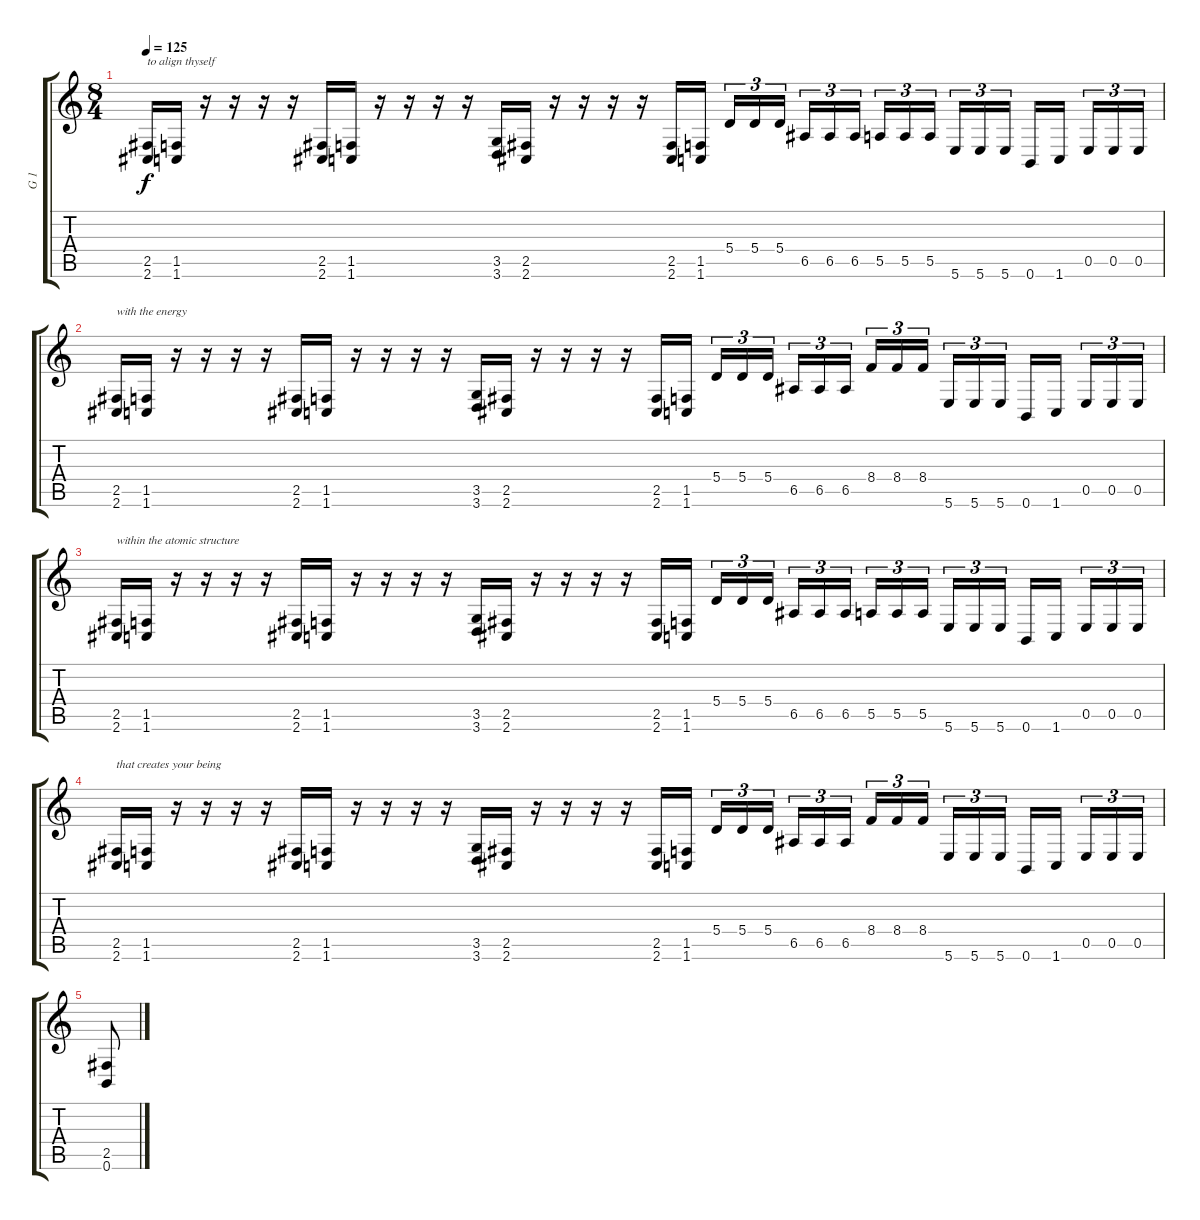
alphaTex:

\track ("G 1" "G 1") {instrument distortionguitar}
\staff {score tabs}
\tuning (B3 Gb3 D3 A2 E2 B1) {hide}
\ts (8 4)
\tempo 125
\clef g2
\ks c
(2.5 2.6).16{txt "to align thyself" dy f} (1.5 1.6).16 r.16 r.16 r.16 r.16 (2.5 2.6).16 (1.5 1.6).16 r.16 r.16 r.16 r.16 (3.5 3.6).16 (2.5 2.6).16 r.16 r.16 r.16 r.16 (2.5 2.6).16 (1.5 1.6).16 5.4.16{tu (3 2)} 5.4.16{tu (3 2)} 5.4.16{tu (3 2) beam splitsecondary} 6.5.16{tu (3 2)} 6.5.16{tu (3 2)} 6.5.16{tu (3 2)} 5.5.16{tu (3 2)} 5.5.16{tu (3 2)} 5.5.16{tu (3 2) beam splitsecondary} 5.6.16{tu (3 2)} 5.6.16{tu (3 2)} 5.6.16{tu (3 2)} 0.6.16 1.6.16{beam splitsecondary} 0.5.16{tu (3 2)} 0.5.16{tu (3 2)} 0.5.16{tu (3 2)} |
(2.5 2.6).16{txt "with the energy"} (1.5 1.6).16 r.16 r.16 r.16 r.16 (2.5 2.6).16 (1.5 1.6).16 r.16 r.16 r.16 r.16 (3.5 3.6).16 (2.5 2.6).16 r.16 r.16 r.16 r.16 (2.5 2.6).16 (1.5 1.6).16 5.4.16{tu (3 2)} 5.4.16{tu (3 2)} 5.4.16{tu (3 2) beam splitsecondary} 6.5.16{tu (3 2)} 6.5.16{tu (3 2)} 6.5.16{tu (3 2)} 8.4.16{tu (3 2)} 8.4.16{tu (3 2)} 8.4.16{tu (3 2) beam splitsecondary} 5.6.16{tu (3 2)} 5.6.16{tu (3 2)} 5.6.16{tu (3 2)} 0.6.16 1.6.16{beam splitsecondary} 0.5.16{tu (3 2)} 0.5.16{tu (3 2)} 0.5.16{tu (3 2)} |
(2.5 2.6).16{txt "within the atomic structure "} (1.5 1.6).16 r.16 r.16 r.16 r.16 (2.5 2.6).16 (1.5 1.6).16 r.16 r.16 r.16 r.16 (3.5 3.6).16 (2.5 2.6).16 r.16 r.16 r.16 r.16 (2.5 2.6).16 (1.5 1.6).16 5.4.16{tu (3 2)} 5.4.16{tu (3 2)} 5.4.16{tu (3 2) beam splitsecondary} 6.5.16{tu (3 2)} 6.5.16{tu (3 2)} 6.5.16{tu (3 2)} 5.5.16{tu (3 2)} 5.5.16{tu (3 2)} 5.5.16{tu (3 2) beam splitsecondary} 5.6.16{tu (3 2)} 5.6.16{tu (3 2)} 5.6.16{tu (3 2)} 0.6.16 1.6.16{beam splitsecondary} 0.5.16{tu (3 2)} 0.5.16{tu (3 2)} 0.5.16{tu (3 2)} |
(2.5 2.6).16{txt "that creates your being"} (1.5 1.6).16 r.16 r.16 r.16 r.16 (2.5 2.6).16 (1.5 1.6).16 r.16 r.16 r.16 r.16 (3.5 3.6).16 (2.5 2.6).16 r.16 r.16 r.16 r.16 (2.5 2.6).16 (1.5 1.6).16 5.4.16{tu (3 2)} 5.4.16{tu (3 2)} 5.4.16{tu (3 2) beam splitsecondary} 6.5.16{tu (3 2)} 6.5.16{tu (3 2)} 6.5.16{tu (3 2)} 8.4.16{tu (3 2)} 8.4.16{tu (3 2)} 8.4.16{tu (3 2) beam splitsecondary} 5.6.16{tu (3 2)} 5.6.16{tu (3 2)} 5.6.16{tu (3 2)} 0.6.16 1.6.16{beam splitsecondary} 0.5.16{tu (3 2)} 0.5.16{tu (3 2)} 0.5.16{tu (3 2)} |
(2.5 0.6).8
